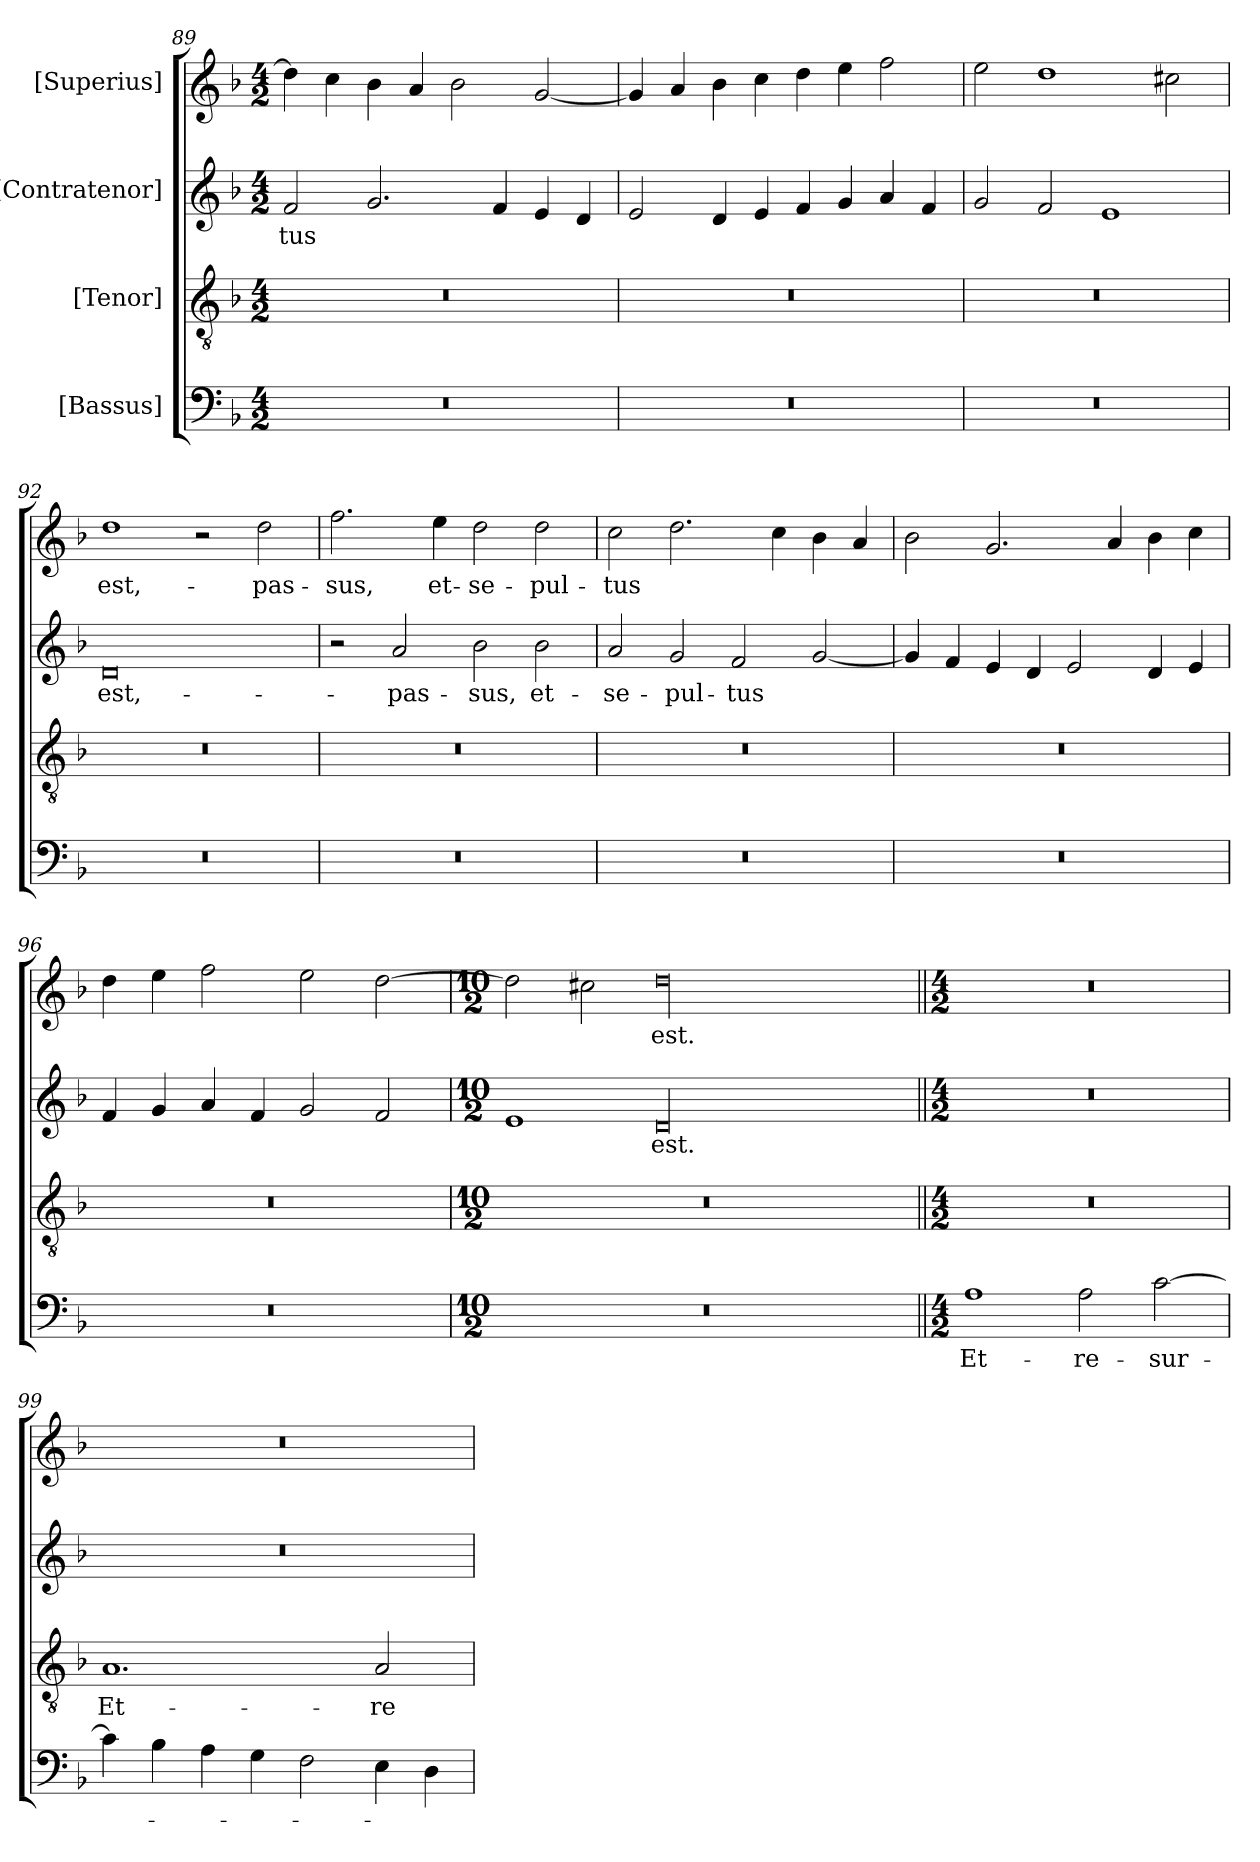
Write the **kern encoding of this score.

**kern	**text	**kern	**text	**kern	**text	**kern	**text
*part4	*part4	*part3	*part3	*part2	*part2	*part1	*part1
*staff4	*staff4	*staff3	*staff3	*staff2	*staff2	*staff1	*staff1
*I"[Bassus]	*	*I"[Tenor]	*	*I"[Contratenor]	*	*I"[Superius]	*
*clefF4	*	*clefGv2	*	*clefG2	*	*clefG2	*
*k[b-]	*	*k[b-]	*	*k[b-]	*	*k[b-]	*
*M4/2	*	*M4/2	*	*M4/2	*	*M4/2	*
=89	=89	=89	=89	=89	=89	=89	=89
0r	.	0r	.	2f/	-tus	4dd\]	.
.	.	.	.	.	.	4cc\	.
.	.	.	.	2.g/	.	4b-\	.
.	.	.	.	.	.	4a/	.
.	.	.	.	.	.	2b-\	.
.	.	.	.	4f/	.	.	.
.	.	.	.	4e/	.	[2g/	.
.	.	.	.	4d/	.	.	.
=90	=90	=90	=90	=90	=90	=90	=90
0r	.	0r	.	2e/	.	4g/]	.
.	.	.	.	.	.	4a/	.
.	.	.	.	4d/	.	4b-\	.
.	.	.	.	4e/	.	4cc\	.
.	.	.	.	4f/	.	4dd\	.
.	.	.	.	4g/	.	4ee\	.
.	.	.	.	4a/	.	2ff\	.
.	.	.	.	4f/	.	.	.
=91	=91	=91	=91	=91	=91	=91	=91
0r	.	0r	.	2g/	.	2ee\	.
.	.	.	.	2f/	.	1dd\	.
.	.	.	.	1e/	.	.	.
.	.	.	.	.	.	2cc#X\	.
=92	=92	=92	=92	=92	=92	=92	=92
0r	.	0r	.	0d/	est,-	1dd\	est,-
.	.	.	.	.	.	2r	.
.	.	.	.	.	.	2dd\	pas-
=93	=93	=93	=93	=93	=93	=93	=93
0r	.	0r	.	2r	.	2.ff\	-sus,
.	.	.	.	2a/	pas-	.	.
.	.	.	.	.	.	4ee\	et-
.	.	.	.	2b-\	-sus,	2dd\	se-
.	.	.	.	2b-\	et-	2dd\	-pul-
=94	=94	=94	=94	=94	=94	=94	=94
0r	.	0r	.	2a/	se-	2cc\	-tus
.	.	.	.	2g/	-pul-	2.dd\	.
.	.	.	.	2f/	-tus	.	.
.	.	.	.	.	.	4cc\	.
.	.	.	.	[2g/	.	4b-\	.
.	.	.	.	.	.	4a/	.
=95	=95	=95	=95	=95	=95	=95	=95
0r	.	0r	.	4g/]	.	2b-\	.
.	.	.	.	4f/	.	.	.
.	.	.	.	4e/	.	2.g/	.
.	.	.	.	4d/	.	.	.
.	.	.	.	2e/	.	.	.
.	.	.	.	.	.	4a/	.
.	.	.	.	4d/	.	4b-\	.
.	.	.	.	4e/	.	4cc\	.
=96	=96	=96	=96	=96	=96	=96	=96
0r	.	0r	.	4f/	.	4dd\	.
.	.	.	.	4g/	.	4ee\	.
.	.	.	.	4a/	.	2ff\	.
.	.	.	.	4f/	.	.	.
.	.	.	.	2g/	.	2ee\	.
.	.	.	.	2f/	.	[2dd\	.
=97	=97	=97	=97	=97	=97	=97	=97
*M10/2	*	*M10/2	*	*M10/2	*	*M10/2	*
1%5r	.	1%5r	.	1e/	.	2dd\]	.
.	.	.	.	.	.	2cc#X\	.
.	.	.	.	00d/	est.-	00dd\	est.-
=98||	=98||	=98||	=98||	=98||	=98||	=98||	=98||
*M4/2	*	*M4/2	*	*M4/2	*	*M4/2	*
1A\	Et-	0r	.	0r	.	0r	.
2A\	re-	.	.	.	.	.	.
[2c\	-sur-	.	.	.	.	.	.
=99	=99	=99	=99	=99	=99	=99	=99
4c\]	.	1.A/	Et-	0r	.	0r	.
4B-\	.	.	.	.	.	.	.
4A\	.	.	.	.	.	.	.
4G\	.	.	.	.	.	.	.
2F\	.	.	.	.	.	.	.
4E\	.	2A/	re-	.	.	.	.
4D\	.	.	.	.	.	.	.
=	=	=	=	=	=	=	=
*-	*-	*-	*-	*-	*-	*-	*-
